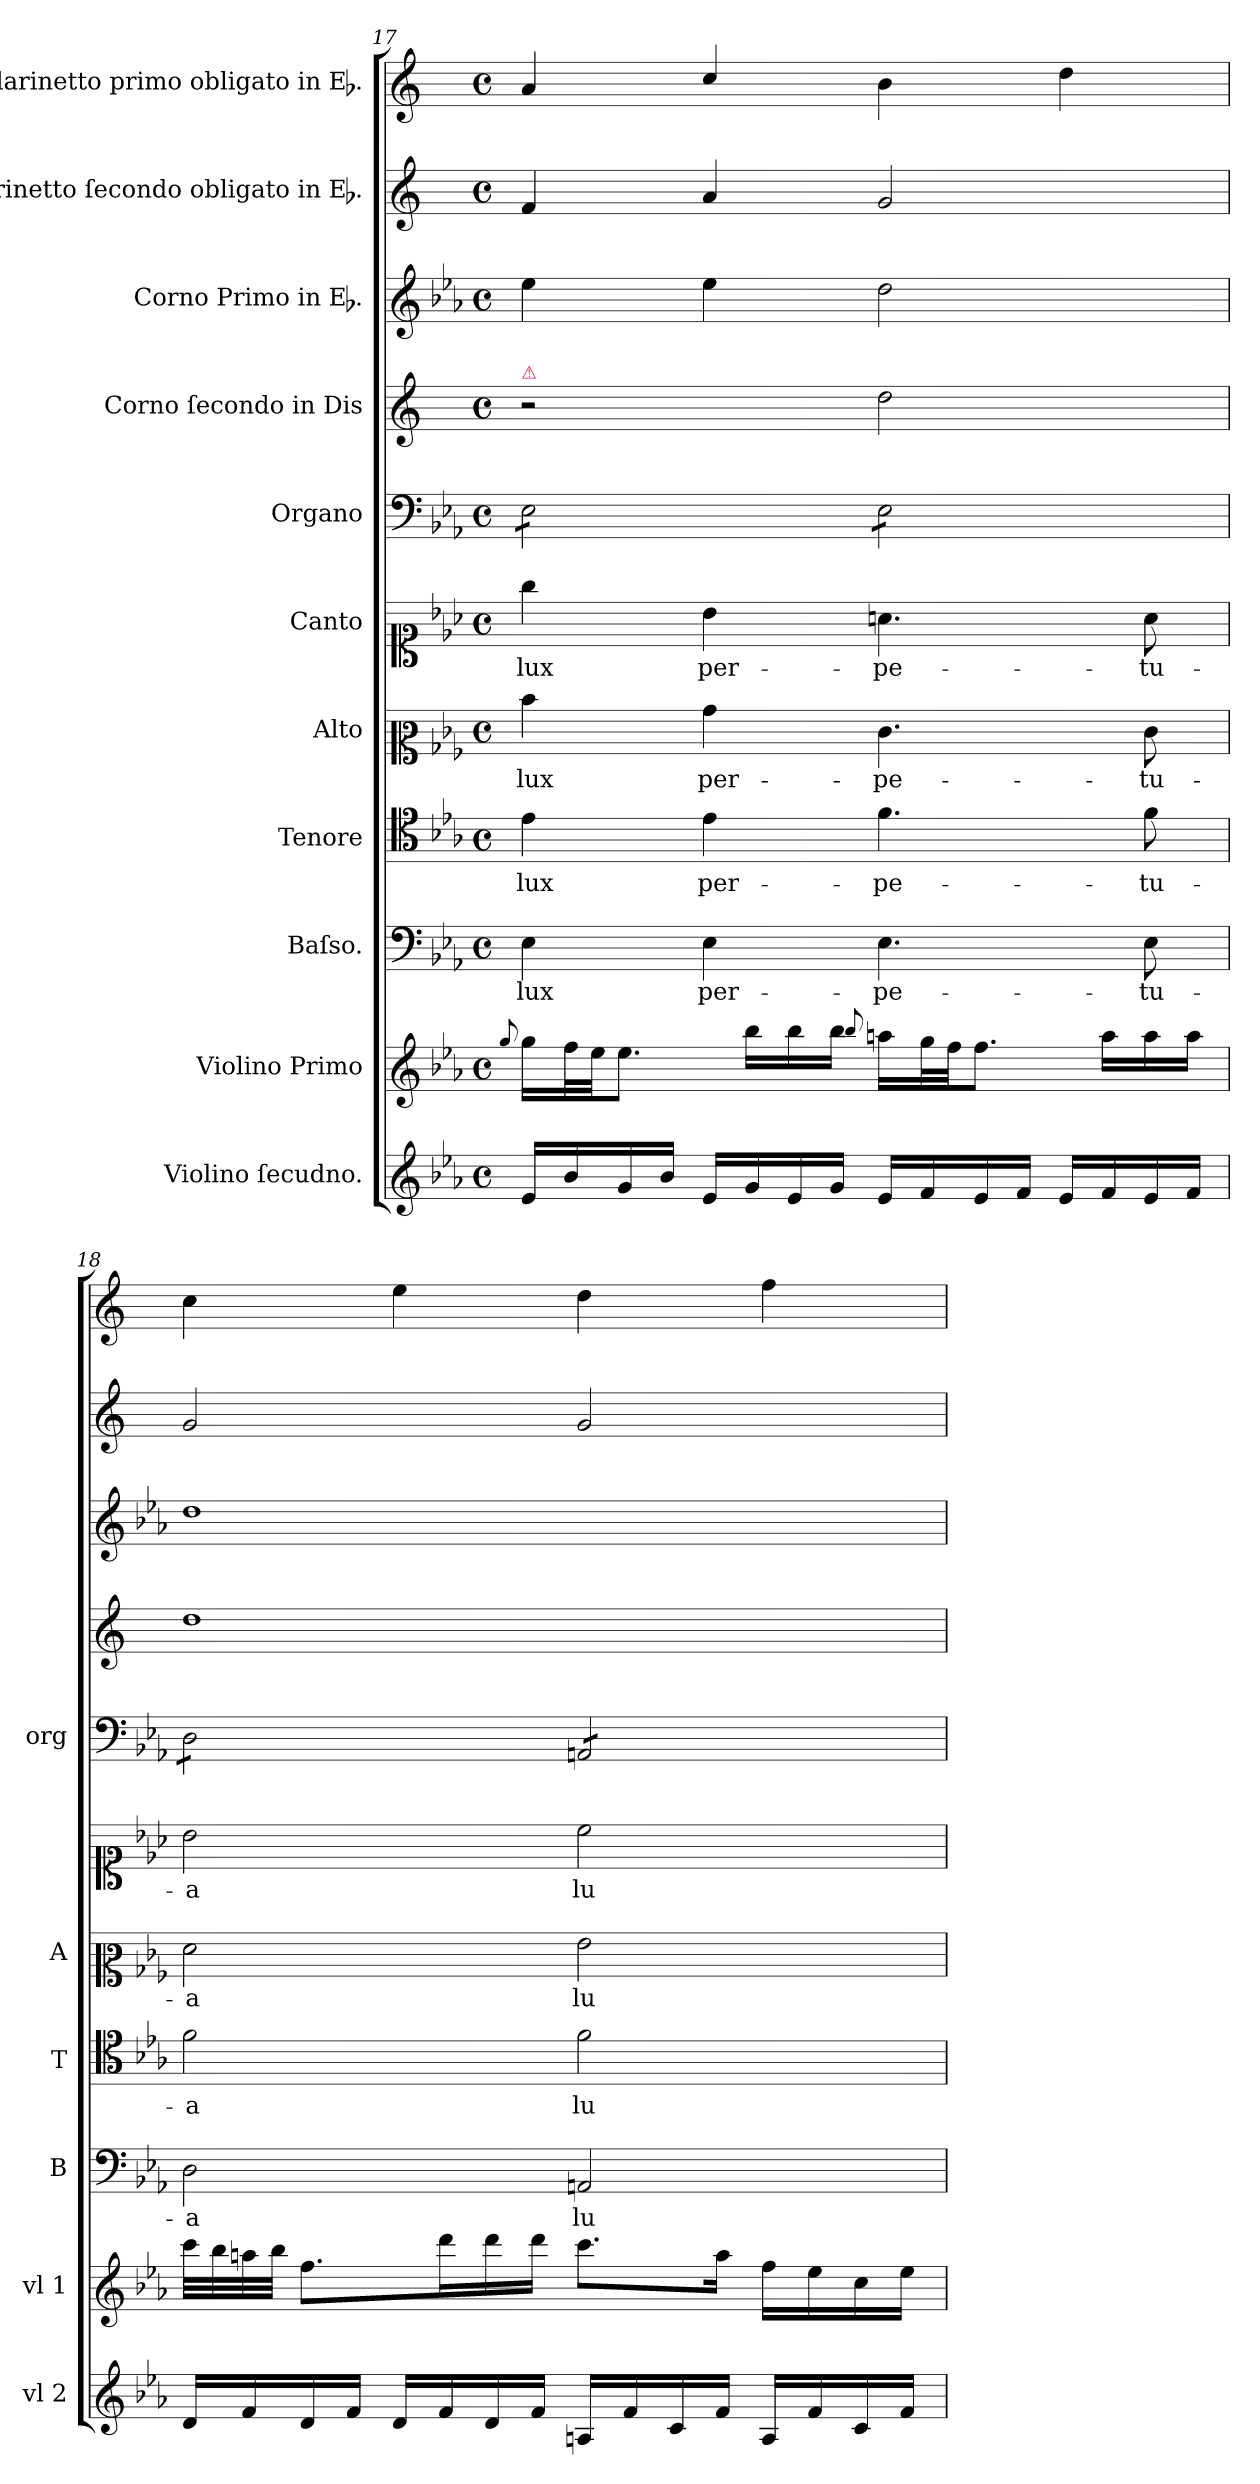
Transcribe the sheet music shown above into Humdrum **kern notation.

**kern	**kern	**kern	**text	**kern	**text	**kern	**text	**kern	**text	**kern	**kern	**kern	**kern	**kern
*part11	*part10	*part9	*part9	*part8	*part8	*part7	*part7	*part6	*part6	*part5	*part4	*part3	*part2	*part1
*staff11	*staff10	*staff9	*staff9	*staff8	*staff8	*staff7	*staff7	*staff6	*staff6	*staff5	*staff4	*staff3	*staff2	*staff1
*I"Violino ſecudno.	*I"Violino Primo	*I"Baſso.	*	*I"Tenore	*	*I"Alto	*	*I"Canto	*	*I"Organo	*I"Corno ſecondo in Dis	*I"Corno Primo in Eb.	*I"Clarinetto ſecondo obligato in Eb.	*I"Clarinetto primo obligato in Eb.
*I'vl 2	*I'vl 1	*I'B	*	*I'T	*	*I'A	*	*	*	*I'org	*	*	*	*
*clefG2	*clefG2	*clefF4	*	*clefC4	*	*clefC2	*	*clefC1	*	*clefF4	*clefG2	*clefG2	*clefG2	*clefG2
*	*	*	*	*	*	*	*	*	*	*	*ITrd5c9	*ITrd5c9	*ITrd-2c-3	*ITrd-2c-3
*k[b-e-a-]	*k[b-e-a-]	*k[b-e-a-]	*	*k[b-e-a-]	*	*k[b-e-a-]	*	*k[b-e-a-]	*	*k[b-e-a-]	*k[b-e-a-]	*k[b-e-a-d-g-c-]	*k[b-e-a-]	*k[b-e-a-]
*E-:	*E-:	*E-:	*	*E-:	*	*E-:	*	*E-:	*	*E-:	*E-:	*	*E-:	*E-:
*M4/4	*M4/4	*M4/4	*	*M4/4	*	*M4/4	*	*M4/4	*	*M4/4	*M4/4	*M4/4	*M4/4	*M4/4
*met(c)	*met(c)	*met(c)	*	*met(c)	*	*met(c)	*	*met(c)	*	*met(c)	*met(c)	*met(c)	*met(c)	*met(c)
=17	=17	=17	=17	=17	=17	=17	=17	=17	=17	=17	=17	=17	=17	=17
.	8qqgg/	.	.	.	.	.	.	.	.	.	.	.	.	.
!	!	!	!	!	!	!	!	!	!	!	!LO:TX:a:color=crimson:t=⚠	!	!	!
*	*	*	*	*	*	*	*	*	*	*tremolo	*	*	*	*
16e-/LL	16gg\LL	4E-\	lux	4e-\	lux	4dd\	lux	4gg\	lux	8E-\L	2r	4g-\	4a-/	4cc/
16b-/	32ff\L	.	.	.	.	.	.	.	.	.	.	.	.	.
.	32ee-\JJ	.	.	.	.	.	.	.	.	.	.	.	.	.
16g/	8.ee-\J	.	.	.	.	.	.	.	.	8E-\	.	.	.	.
16b-/JJ	.	.	.	.	.	.	.	.	.	.	.	.	.	.
16e-/LL	.	4E-\	per-	4e-\	per-	4b-\	per-	4b-\	per-	8E-\	.	4g-\	4cc/	4ee-/
16g/	16bb-\LL	.	.	.	.	.	.	.	.	.	.	.	.	.
16e-/	16bb-\	.	.	.	.	.	.	.	.	8E-\J	.	.	.	.
16g/JJ	16bb-\JJ	.	.	.	.	.	.	.	.	.	.	.	.	.
.	8qqbb-/	.	.	.	.	.	.	.	.	.	.	.	.	.
16e-/LL	16aan\LL	4.E-\	-pe-	4.f\	-pe-	4.e-\	-pe-	4.an\	-pe-	8E-\L	2f\	2f\	2b-/	4dd\
16f/	32gg\L	.	.	.	.	.	.	.	.	.	.	.	.	.
.	32ff\JJ	.	.	.	.	.	.	.	.	.	.	.	.	.
16e-/	8.ff\J	.	.	.	.	.	.	.	.	8E-\	.	.	.	.
16f/JJ	.	.	.	.	.	.	.	.	.	.	.	.	.	.
16e-/LL	.	.	.	.	.	.	.	.	.	8E-\	.	.	.	4ff\
16f/	16aa\LL	.	.	.	.	.	.	.	.	.	.	.	.	.
16e-/	16aa\	8E-\	-tu-	8f\	-tu-	8e-\	-tu-	8a\	-tu-	8E-\J	.	.	.	.
16f/JJ	16aa\JJ	.	.	.	.	.	.	.	.	.	.	.	.	.
=18	=18	=18	=18	=18	=18	=18	=18	=18	=18	=18	=18	=18	=18	=18
16d/LL	32ccc\LLL	2D\	-a	2f\	-a	2f\	-a	2b-\	-a	8D\L	1f	1f	2b-/	4ee-\
.	32bb-\	.	.	.	.	.	.	.	.	.	.	.	.	.
16f/	32aan\	.	.	.	.	.	.	.	.	.	.	.	.	.
.	32bb-\JJJ	.	.	.	.	.	.	.	.	.	.	.	.	.
16d/	8.ff\L	.	.	.	.	.	.	.	.	8D\	.	.	.	.
16f/JJ	.	.	.	.	.	.	.	.	.	.	.	.	.	.
16d/LL	.	.	.	.	.	.	.	.	.	8D\	.	.	.	4gg\
16f/	16ddd\L	.	.	.	.	.	.	.	.	.	.	.	.	.
16d/	16ddd\	.	.	.	.	.	.	.	.	8D\J	.	.	.	.
16f/JJ	16ddd\JJ	.	.	.	.	.	.	.	.	.	.	.	.	.
16An/LL	8.ccc\L	2AAn/	lu-	2f\	lu-	2g\	lu-	2cc\	lu-	8AAn/L	.	.	2b-/	4ff\
16f/	.	.	.	.	.	.	.	.	.	.	.	.	.	.
16c/	.	.	.	.	.	.	.	.	.	8AAn/	.	.	.	.
16f/JJ	16aa\Jk	.	.	.	.	.	.	.	.	.	.	.	.	.
16A/LL	16ff\LL	.	.	.	.	.	.	.	.	8AAn/	.	.	.	4aa-\
16f/	16ee-\	.	.	.	.	.	.	.	.	.	.	.	.	.
16c/	16cc\	.	.	.	.	.	.	.	.	8AAn/J	.	.	.	.
*	*	*	*	*	*	*	*	*	*	*Xtremolo	*	*	*	*
16f/JJ	16ee-\JJ	.	.	.	.	.	.	.	.	.	.	.	.	.
=	=	=	=	=	=	=	=	=	=	=	=	=	=	=
*-	*-	*-	*-	*-	*-	*-	*-	*-	*-	*-	*-	*-	*-	*-
